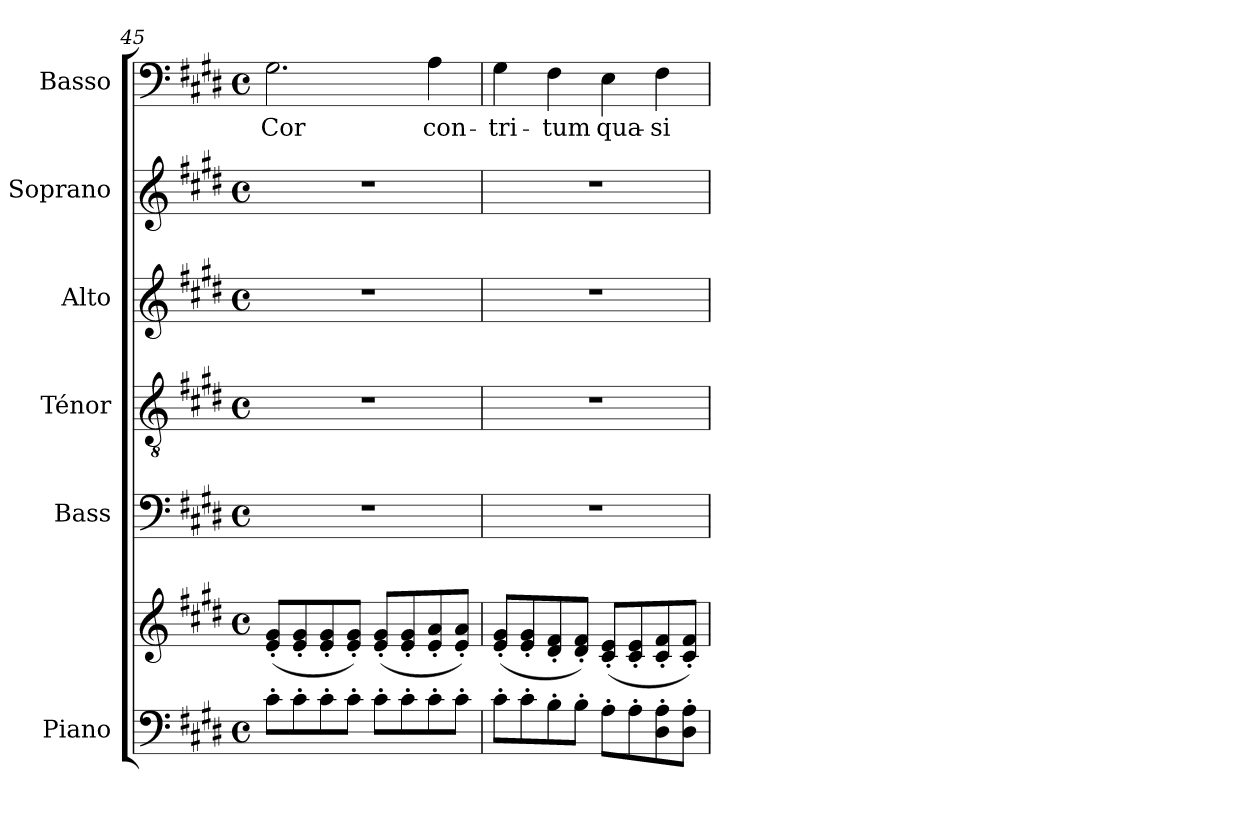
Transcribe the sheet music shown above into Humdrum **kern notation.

**kern	**kern	**kern	**kern	**kern	**kern	**kern	**text
*part6	*part6	*part5	*part4	*part3	*part2	*part1	*part1
*staff7	*staff6	*staff5	*staff4	*staff3	*staff2	*staff1	*staff1
*I"Piano	*	*I"Bass	*I"Ténor	*I"Alto	*I"Soprano	*I"Basso	*
*I'Pno.	*	*I'B.	*I'T.	*I'A.	*I'S.	*I'B	*
*clefF4	*clefG2	*clefF4	*clefGv2	*clefG2	*clefG2	*clefF4	*
*k[f#c#g#d#]	*k[f#c#g#d#]	*k[f#c#g#d#]	*k[f#c#g#d#]	*k[f#c#g#d#]	*k[f#c#g#d#]	*k[f#c#g#d#]	*
*M4/4	*M4/4	*M4/4	*M4/4	*M4/4	*M4/4	*M4/4	*
*met(c)	*met(c)	*met(c)	*met(c)	*met(c)	*met(c)	*met(c)	*
=45	=45	=45	=45	=45	=45	=45	=45
!	!	!	!	!	!	!	!LO:LY:b
8c#'\L	(<8e/' 8g#/'L	1r	1r	1r	1r	2.G#\	Cor
8c#'\	8e/' 8g#/'	.	.	.	.	.	.
8c#'\	8e/' 8g#/'	.	.	.	.	.	.
8c#'\J	8e/' 8g#/'J)	.	.	.	.	.	.
8c#'\L	(<8e/' 8g#/'L	.	.	.	.	.	.
8c#'\	8e/' 8g#/'	.	.	.	.	.	.
!	!	!	!	!	!	!	!LO:LY:b
8c#'\	8e/' 8a/'	.	.	.	.	4A\	con-
8c#'\J	8e/' 8a/'J)	.	.	.	.	.	.
=46	=46	=46	=46	=46	=46	=46	=46
!	!	!	!	!	!	!	!LO:LY:b
8c#'\L	(<8e/' 8g#/'L	1r	1r	1r	1r	4G#\	-tri-
8c#'\	8e/' 8g#/'	.	.	.	.	.	.
!	!	!	!	!	!	!	!LO:LY:b
8B'\	8d#/' 8f#/'	.	.	.	.	4F#\	-tum
8B'\J	8d#/' 8f#/'J)	.	.	.	.	.	.
!	!	!	!	!	!	!	!LO:LY:b
8A'\L	(<8c#/' 8e/'L	.	.	.	.	4E\	qua-
8A'\	8c#/' 8e/'	.	.	.	.	.	.
!	!	!	!	!	!	!	!LO:LY:b
8D#\' 8A\'	8c#/' 8f#/'	.	.	.	.	4F#\	-si
8D#\' 8A\'J	8c#/' 8f#/'J)	.	.	.	.	.	.
=	=	=	=	=	=	=	=
*-	*-	*-	*-	*-	*-	*-	*-
